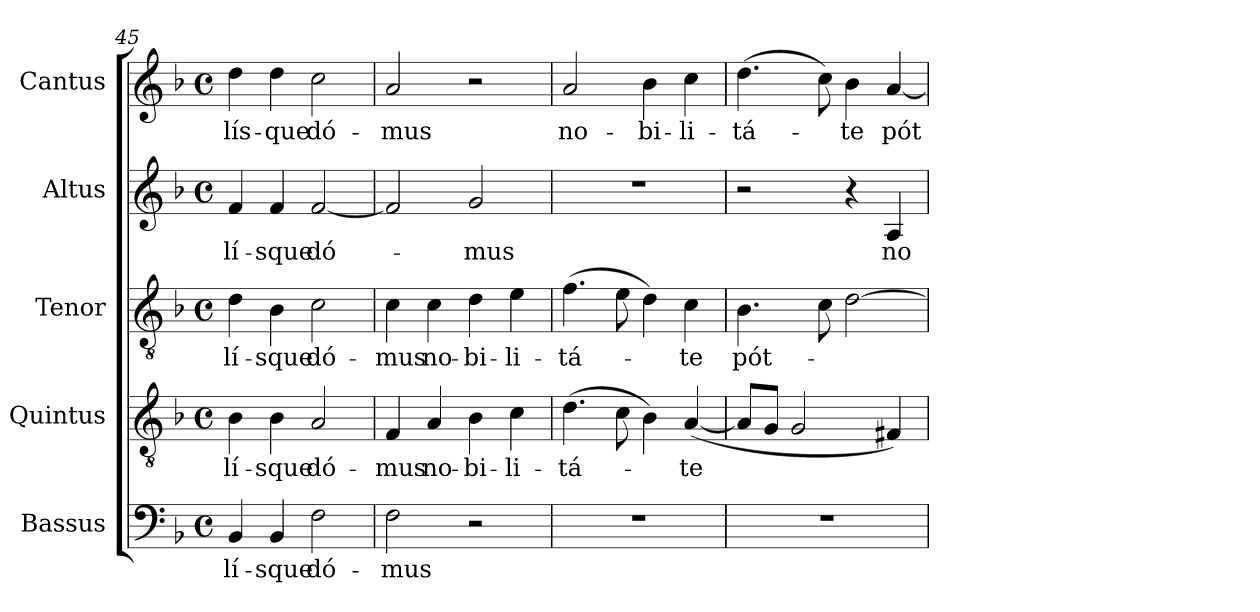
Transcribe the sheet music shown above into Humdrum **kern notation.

**kern	**text	**kern	**text	**kern	**text	**kern	**text	**kern	**text
*part5	*part5	*part4	*part4	*part3	*part3	*part2	*part2	*part1	*part1
*staff5	*staff5	*staff4	*staff4	*staff3	*staff3	*staff2	*staff2	*staff1	*staff1
*I"Bassus	*	*I"Quintus	*	*I"Tenor	*	*I"Altus	*	*I"Cantus	*
*I'Bass.	*	*	*	*I'Ten.	*	*I'Alt.	*	*I'Cant.	*
*clefF4	*	*clefGv2	*	*clefGv2	*	*clefG2	*	*clefG2	*
*	*	*ITrd7c12	*	*ITrd7c12	*	*	*	*	*
*k[b-]	*	*k[b-]	*	*k[b-]	*	*k[b-]	*	*k[b-]	*
*F:	*	*F:	*	*F:	*	*F:	*	*F:	*
*M4/4	*	*M4/4	*	*M4/4	*	*M4/4	*	*M4/4	*
*met(c)	*	*met(c)	*	*met(c)	*	*met(c)	*	*met(c)	*
=45	=45	=45	=45	=45	=45	=45	=45	=45	=45
!	!LO:LY:b:color=#000000	!	!	!	!	!	!	!	!
!	!	!	!LO:LY:b:color=#000000	!	!	!	!	!	!
!	!	!	!	!	!LO:LY:b:color=#000000	!	!	!	!
!	!	!	!	!	!	!	!LO:LY:b:color=#000000	!	!
!	!	!	!	!	!	!	!	!	!LO:LY:b:color=#000000
4BB-i/	-lí-	4BB-i\	-lí-	4Di\	-lí-	4fi/	-lí-	4ddi\	-lís-
!	!LO:LY:b:color=#000000	!	!	!	!	!	!	!	!
!	!	!	!LO:LY:b:color=#000000	!	!	!	!	!	!
!	!	!	!	!	!LO:LY:b:color=#000000	!	!	!	!
!	!	!	!	!	!	!	!LO:LY:b:color=#000000	!	!
!	!	!	!	!	!	!	!	!	!LO:LY:b:color=#000000
4BB-i/	-sque	4BB-i\	-sque	4BB-i\	-sque	4fi/	-sque	4ddi\	-que
!	!LO:LY:b:color=#000000	!	!	!	!	!	!	!	!
!	!	!	!LO:LY:b:color=#000000	!	!	!	!	!	!
!	!	!	!	!	!LO:LY:b:color=#000000	!	!	!	!
!	!	!	!	!	!	!	!LO:LY:b:color=#000000	!	!
!	!	!	!	!	!	!	!	!	!LO:LY:b:color=#000000
2Fi\	dó-	2AAi/	dó-	2Ci\	dó-	[2fi/	dó-	2cci\	dó-
!!LO:PB:g=z
=46	=46	=46	=46	=46	=46	=46	=46	=46	=46
!	!LO:LY:b:color=#000000	!	!	!	!	!	!	!	!
!	!	!	!LO:LY:b:color=#000000	!	!	!	!	!	!
!	!	!	!	!	!LO:LY:b:color=#000000	!	!	!	!
!	!	!	!	!	!	!	!	!	!LO:LY:b:color=#000000
2Fi\	-mus	4FFi/	-mus	4Ci\	-mus	2fi/]	.	2ai/	-mus
!	!	!	!LO:LY:b:color=#000000	!	!	!	!	!	!
!	!	!	!	!	!LO:LY:b:color=#000000	!	!	!	!
.	.	4AAi/	no-	4Ci\	no-	.	.	.	.
!	!	!	!LO:LY:b:color=#000000	!	!	!	!	!	!
!	!	!	!	!	!LO:LY:b:color=#000000	!	!	!	!
!	!	!	!	!	!	!	!LO:LY:b:color=#000000	!	!
2r	.	4BB-i\	-bi-	4Di\	-bi-	2gi/	-mus	2r	.
!	!	!	!LO:LY:b:color=#000000	!	!	!	!	!	!
!	!	!	!	!	!LO:LY:b:color=#000000	!	!	!	!
.	.	4Ci\	-li-	4Ei\	-li-	.	.	.	.
=47	=47	=47	=47	=47	=47	=47	=47	=47	=47
!	!	!	!LO:LY:b:color=#000000	!	!	!	!	!	!
!	!	!	!	!	!LO:LY:b:color=#000000	!	!	!	!
!	!	!	!	!	!	!	!	!	!LO:LY:b:color=#000000
1r	.	(4.Di\	-tá-	(4.Fi\	-tá-	1r	.	2ai/	no-
.	.	8Ci\	.	8Ei\	.	.	.	.	.
!	!	!	!	!	!	!	!	!	!LO:LY:b:color=#000000
.	.	4BB-i\)	.	4Di\)	.	.	.	4b-i\	-bi-
!	!	!	!LO:LY:b:color=#000000	!	!	!	!	!	!
!	!	!	!	!	!LO:LY:b:color=#000000	!	!	!	!
!	!	!	!	!	!	!	!	!	!LO:LY:b:color=#000000
.	.	([4AAi/	-te	4Ci\	-te	.	.	4cci\	-li-
=48	=48	=48	=48	=48	=48	=48	=48	=48	=48
!	!	!	!	!	!LO:LY:b:color=#000000	!	!	!	!
!	!	!	!	!	!	!	!	!	!LO:LY:b:color=#000000
1r	.	8AAi/L]	.	4.BB-i\	pót-	2r	.	(4.ddi\	-tá-
.	.	8GGi/J	.	.	.	.	.	.	.
.	.	2GGi/	.	.	.	.	.	.	.
.	.	.	.	8Ci\	.	.	.	8cci\)	.
!	!	!	!	!	!	!	!	!	!LO:LY:b:color=#000000
.	.	.	.	[2Di\	.	4r	.	4b-i\	-te
!	!	!	!	!	!	!	!LO:LY:b:color=#000000	!	!
!	!	!	!	!	!	!	!	!	!LO:LY:b:color=#000000
.	.	4FF#Xi/)	.	.	.	4Ai/	no-	[4ai/	pót-
=	=	=	=	=	=	=	=	=	=
*-	*-	*-	*-	*-	*-	*-	*-	*-	*-
